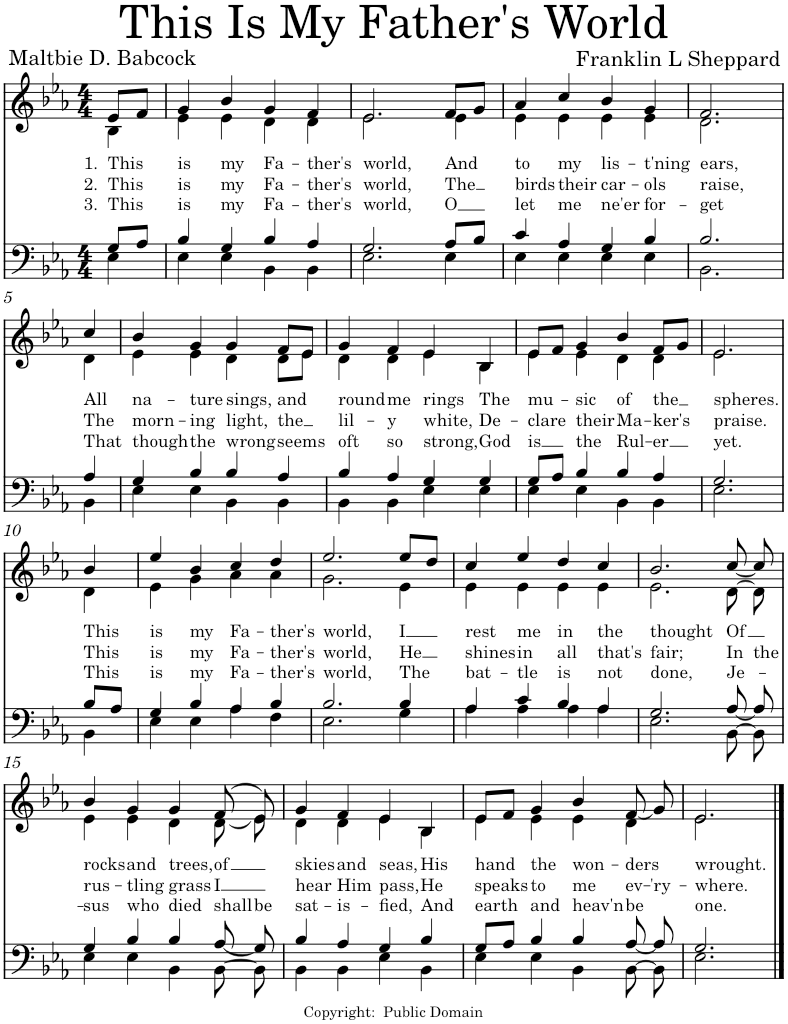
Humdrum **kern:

**kern	**kern	**text	**text	**text
*part1	*part1	*part1	*part1	*part1
*staff2	*staff1	*staff1	*staff1	*staff1
*I"Piano	*	*	*	*
*I'Pno.	*	*	*	*
*clefF4	*clefG2	*	*	*
*k[b-e-a-]	*k[b-e-a-]	*	*	*
*M4/4	*M4/4	*	*	*
=	=	=	=	=
*^	*	*	*	*
!	!	!	!LO:LY:b	!LO:LY:b	!LO:LY:b
*	*	*^	*	*	*
8G/L	4E-\	8e-/L	4B-\	1. This	2. This	3. This
8A-/J	.	8f/J	.	.	.	.
=1	=1	=1	=1	=1	=1	=1
!	!	!	!	!LO:LY:b	!LO:LY:b	!LO:LY:b
4B-/	4E-\	4g/	4e-\	is	is	is
!	!	!	!	!LO:LY:b	!LO:LY:b	!LO:LY:b
4G/	4E-\	4b-/	4e-\	my	my	my
!	!	!	!	!LO:LY:b	!LO:LY:b	!LO:LY:b
4B-/	4BB-\	4g/	4d\	Fa-	Fa-	Fa-
!	!	!	!	!LO:LY:b	!LO:LY:b	!LO:LY:b
4A-/	4BB-\	4f/	4d\	-ther's	-ther's	-ther's
=2	=2	=2	=2	=2	=2	=2
!	!	!	!	!LO:LY:b	!LO:LY:b	!LO:LY:b
2.G/	2.E-\	2.e-/	2.e-\	world,	world,	world,
!	!	!	!	!LO:LY:b	!LO:LY:b	!LO:LY:b
8A-/L	4E-\	8f/L	4e-\	And	The	O
8B-/J	.	8g/J	.	.	.	.
=3	=3	=3	=3	=3	=3	=3
!	!	!	!	!LO:LY:b	!LO:LY:b	!LO:LY:b
4c/	4E-\	4a-/	4e-\	to	birds	let
!	!	!	!	!LO:LY:b	!LO:LY:b	!LO:LY:b
4A-/	4E-\	4cc/	4e-\	my	their	me
!	!	!	!	!LO:LY:b	!LO:LY:b	!LO:LY:b
4G/	4E-\	4b-/	4e-\	lis-	car-	ne'er
!	!	!	!	!LO:LY:b	!LO:LY:b	!LO:LY:b
4B-/	4E-\	4g/	4e-\	-t'ning	-ols	for-
=4	=4	=4	=4	=4	=4	=4
!	!	!	!	!LO:LY:b	!LO:LY:b	!LO:LY:b
2.B-/	2.BB-\	2.f/	2.d\	ears,	raise,	-get
!!LO:LB:g=z	!!
=5	=5	=5	=5	=5	=5	=5
!	!	!	!	!LO:LY:b	!LO:LY:b	!LO:LY:b
4A-/	4BB-\	4cc/	4d\	All	The	That
=6	=6	=6	=6	=6	=6	=6
!	!	!	!	!LO:LY:b	!LO:LY:b	!LO:LY:b
4G/	4E-\	4b-/	4e-\	na-	morn-	though
!	!	!	!	!LO:LY:b	!LO:LY:b	!LO:LY:b
4B-/	4E-\	4g/	4e-\	-ture	-ing	the
!	!	!	!	!LO:LY:b	!LO:LY:b	!LO:LY:b
4B-/	4BB-\	4g/	4d\	sings,	light,	wrong
!	!	!	!	!LO:LY:b	!LO:LY:b	!LO:LY:b
4A-/	4BB-\	8f/L	8d\L	and	the	seems
.	.	8e-/J	8e-\J	.	.	.
=7	=7	=7	=7	=7	=7	=7
!	!	!	!	!LO:LY:b	!LO:LY:b	!LO:LY:b
4B-/	4BB-\	4g/	4d\	round	lil-	oft
!	!	!	!	!LO:LY:b	!LO:LY:b	!LO:LY:b
4A-/	4BB-\	4f/	4d\	me	-y	so
!	!	!	!	!LO:LY:b	!LO:LY:b	!LO:LY:b
4G/	4E-\	4e-/	4e-\	rings	white,	strong,
!	!	!	!	!LO:LY:b	!LO:LY:b	!LO:LY:b
4G/	4E-\	4B-/	4B-\	The	De-	God
=8	=8	=8	=8	=8	=8	=8
!	!	!	!	!LO:LY:b	!LO:LY:b	!LO:LY:b
8G/L	4E-\	8e-/L	4e-\	mu-	-clare	is
8A-/J	.	8f/J	.	.	.	.
!	!	!	!	!LO:LY:b	!LO:LY:b	!LO:LY:b
4B-/	4E-\	4g/	4e-\	-sic	their	the
!	!	!	!	!LO:LY:b	!LO:LY:b	!LO:LY:b
4B-/	4BB-\	4b-/	4d\	of	Ma-	Rul-
!	!	!	!	!LO:LY:b	!LO:LY:b	!LO:LY:b
4A-/	4BB-\	8f/L	4d\	the	-ker's	-er
.	.	8g/J	.	.	.	.
=9	=9	=9	=9	=9	=9	=9
!	!	!	!	!LO:LY:b	!LO:LY:b	!LO:LY:b
2.G/	2.E-\	2.e-/	2.e-\	spheres.	praise.	yet.
!!LO:LB:g=z	!!
=10	=10	=10	=10	=10	=10	=10
!	!	!	!	!LO:LY:b	!LO:LY:b	!LO:LY:b
8B-/L	4BB-\	4b-/	4d\	This	This	This
8A-/J	.	.	.	.	.	.
=11	=11	=11	=11	=11	=11	=11
!	!	!	!	!LO:LY:b	!LO:LY:b	!LO:LY:b
4G/	4E-\	4ee-/	4e-\	is	is	is
!	!	!	!	!LO:LY:b	!LO:LY:b	!LO:LY:b
4B-/	4E-\	4b-/	4g\	my	my	my
!	!	!	!	!LO:LY:b	!LO:LY:b	!LO:LY:b
4A-/	4A-\	4cc/	4a-\	Fa-	Fa-	Fa-
!	!	!	!	!LO:LY:b	!LO:LY:b	!LO:LY:b
4B-/	4F\	4dd/	4a-\	-ther's	-ther's	-ther's
=12	=12	=12	=12	=12	=12	=12
!	!	!	!	!LO:LY:b	!LO:LY:b	!LO:LY:b
2.B-/	2.E-\	2.ee-/	2.g\	world,	world,	world,
!	!	!	!	!LO:LY:b	!LO:LY:b	!LO:LY:b
4B-/	4G\	8ee-/L	4e-\	I	He	The
.	.	8dd/J	.	.	.	.
=13	=13	=13	=13	=13	=13	=13
!	!	!	!	!LO:LY:b	!LO:LY:b	!LO:LY:b
4A-/	4A-\	4cc/	4e-\	rest	shines	bat-
!	!	!	!	!LO:LY:b	!LO:LY:b	!LO:LY:b
4c/	4A-\	4ee-/	4e-\	me	in	-tle
!	!	!	!	!LO:LY:b	!LO:LY:b	!LO:LY:b
4B-/	4A-\	4dd/	4e-\	in	all	is
!	!	!	!	!LO:LY:b	!LO:LY:b	!LO:LY:b
4A-/	4A-\	4cc/	4e-\	the	that's	not
=14	=14	=14	=14	=14	=14	=14
!	!	!	!	!LO:LY:b	!LO:LY:b	!LO:LY:b
2.G/	2.E-\	2.b-/	2.e-\	thought	fair;	done,
!	!	!	!	!LO:LY:b	!LO:LY:b	!LO:LY:b
[8A-/	[8BB-\	[8cc/	[8d\	Of	In	Je-
!	!	!	!	!	!LO:LY:b	!
8A-/]	8BB-\]	8cc/]	8d\]	.	the	.
!!LO:LB:g=z	!!
=15	=15	=15	=15	=15	=15	=15
!	!	!	!	!LO:LY:b	!LO:LY:b	!LO:LY:b
4G/	4E-\	4b-/	4e-\	rocks	rus-	-sus
!	!	!	!	!LO:LY:b	!LO:LY:b	!LO:LY:b
4B-/	4E-\	4g/	4e-\	and	-tling	who
!	!	!	!	!LO:LY:b	!LO:LY:b	!LO:LY:b
4B-/	4BB-\	4g/	4d\	trees,	grass	died
!	!	!	!	!LO:LY:b	!LO:LY:b	!LO:LY:b
8A-/	[8BB-\	(8f/	(8d\	of	I	shall
!	!	!	!	!	!	!LO:LY:b
8G/	8BB-\]	8e-/)	8e-\)	.	.	be
=16	=16	=16	=16	=16	=16	=16
!	!	!	!	!LO:LY:b	!LO:LY:b	!LO:LY:b
4B-/	4BB-\	4g/	4d\	skies	hear	sat-
!	!	!	!	!LO:LY:b	!LO:LY:b	!LO:LY:b
4A-/	4BB-\	4f/	4d\	and	Him	-is-
!	!	!	!	!LO:LY:b	!LO:LY:b	!LO:LY:b
4G/	4E-\	4e-/	4e-\	seas,	pass,	-fied,
!	!	!	!	!LO:LY:b	!LO:LY:b	!LO:LY:b
4B-/	4BB-\	4B-/	4B-\	His	He	And
=17	=17	=17	=17	=17	=17	=17
!	!	!	!	!LO:LY:b	!LO:LY:b	!LO:LY:b
8G/L	4E-\	8e-/L	4e-\	hand	speaks	earth
8A-/J	.	8f/J	.	.	.	.
!	!	!	!	!LO:LY:b	!LO:LY:b	!LO:LY:b
4B-/	4E-\	4g/	4e-\	the	to	and
!	!	!	!	!LO:LY:b	!LO:LY:b	!LO:LY:b
4B-/	4BB-\	4b-/	4e-\	won-	me	heav'n
!	!	!	!	!LO:LY:b	!LO:LY:b	!LO:LY:b
[8A-/	[8BB-\	(8f/	4d\	-ders	ev-	be
!	!	!	!	!	!LO:LY:b	!
8A-/]	8BB-\]	8g/)	.	.	-'ry-	.
=18	=18	=18	=18	=18	=18	=18
!	!	!	!	!LO:LY:b	!LO:LY:b	!LO:LY:b
2.G/	2.E-\	2.e-/	2.e-\	wrought.	-where.	one.
*v	*v	*	*	*	*	*
*	*v	*v	*	*	*
==	==	==	==	==
*-	*-	*-	*-	*-
